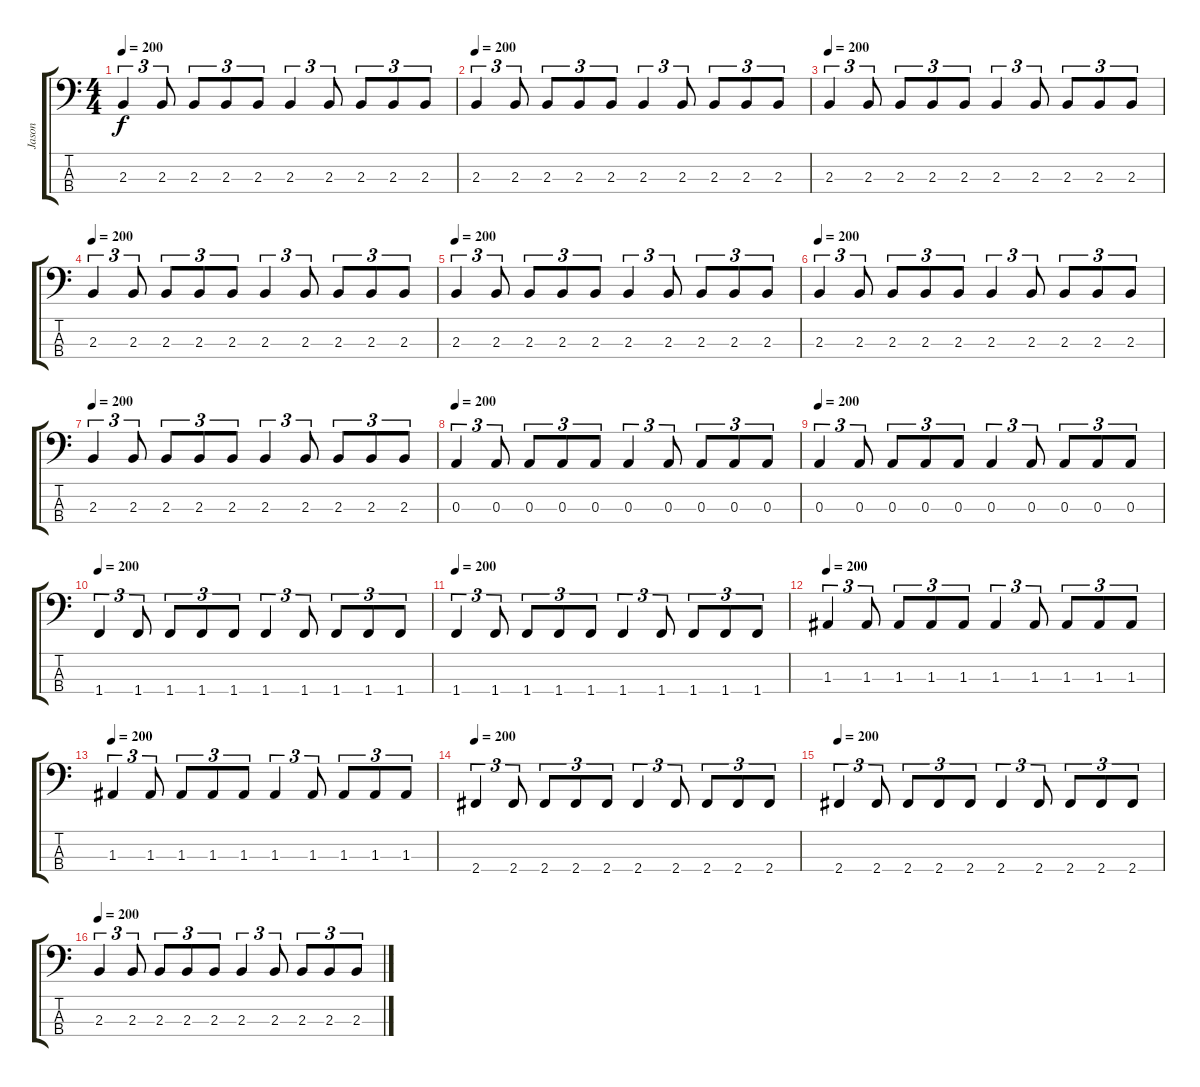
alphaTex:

\track ("Jason" "Jason") {instrument electricbassfinger}
\staff {score tabs}
\tuning (G2 D2 A1 E1) {hide}
\ts (4 4)
\tempo 200
\clef f4
\ks c
2.3.4{tu (3 2) dy f} 2.3.8{tu (3 2)} 2.3.8{tu (3 2)} 2.3.8{tu (3 2)} 2.3.8{tu (3 2)} 2.3.4{tu (3 2)} 2.3.8{tu (3 2)} 2.3.8{tu (3 2)} 2.3.8{tu (3 2)} 2.3.8{tu (3 2)} |
\tempo 200
2.3.4{tu (3 2)} 2.3.8{tu (3 2)} 2.3.8{tu (3 2)} 2.3.8{tu (3 2)} 2.3.8{tu (3 2)} 2.3.4{tu (3 2)} 2.3.8{tu (3 2)} 2.3.8{tu (3 2)} 2.3.8{tu (3 2)} 2.3.8{tu (3 2)} |
\tempo 200
2.3.4{tu (3 2)} 2.3.8{tu (3 2)} 2.3.8{tu (3 2)} 2.3.8{tu (3 2)} 2.3.8{tu (3 2)} 2.3.4{tu (3 2)} 2.3.8{tu (3 2)} 2.3.8{tu (3 2)} 2.3.8{tu (3 2)} 2.3.8{tu (3 2)} |
\tempo 200
2.3.4{tu (3 2)} 2.3.8{tu (3 2)} 2.3.8{tu (3 2)} 2.3.8{tu (3 2)} 2.3.8{tu (3 2)} 2.3.4{tu (3 2)} 2.3.8{tu (3 2)} 2.3.8{tu (3 2)} 2.3.8{tu (3 2)} 2.3.8{tu (3 2)} |
\tempo 200
2.3.4{tu (3 2)} 2.3.8{tu (3 2)} 2.3.8{tu (3 2)} 2.3.8{tu (3 2)} 2.3.8{tu (3 2)} 2.3.4{tu (3 2)} 2.3.8{tu (3 2)} 2.3.8{tu (3 2)} 2.3.8{tu (3 2)} 2.3.8{tu (3 2)} |
\tempo 200
2.3.4{tu (3 2)} 2.3.8{tu (3 2)} 2.3.8{tu (3 2)} 2.3.8{tu (3 2)} 2.3.8{tu (3 2)} 2.3.4{tu (3 2)} 2.3.8{tu (3 2)} 2.3.8{tu (3 2)} 2.3.8{tu (3 2)} 2.3.8{tu (3 2)} |
\tempo 200
2.3.4{tu (3 2)} 2.3.8{tu (3 2)} 2.3.8{tu (3 2)} 2.3.8{tu (3 2)} 2.3.8{tu (3 2)} 2.3.4{tu (3 2)} 2.3.8{tu (3 2)} 2.3.8{tu (3 2)} 2.3.8{tu (3 2)} 2.3.8{tu (3 2)} |
\tempo 200
0.3.4{tu (3 2)} 0.3.8{tu (3 2)} 0.3.8{tu (3 2)} 0.3.8{tu (3 2)} 0.3.8{tu (3 2)} 0.3.4{tu (3 2)} 0.3.8{tu (3 2)} 0.3.8{tu (3 2)} 0.3.8{tu (3 2)} 0.3.8{tu (3 2)} |
\tempo 200
0.3.4{tu (3 2)} 0.3.8{tu (3 2)} 0.3.8{tu (3 2)} 0.3.8{tu (3 2)} 0.3.8{tu (3 2)} 0.3.4{tu (3 2)} 0.3.8{tu (3 2)} 0.3.8{tu (3 2)} 0.3.8{tu (3 2)} 0.3.8{tu (3 2)} |
\tempo 200
1.4.4{tu (3 2)} 1.4.8{tu (3 2)} 1.4.8{tu (3 2)} 1.4.8{tu (3 2)} 1.4.8{tu (3 2)} 1.4.4{tu (3 2)} 1.4.8{tu (3 2)} 1.4.8{tu (3 2)} 1.4.8{tu (3 2)} 1.4.8{tu (3 2)} |
\tempo 200
1.4.4{tu (3 2)} 1.4.8{tu (3 2)} 1.4.8{tu (3 2)} 1.4.8{tu (3 2)} 1.4.8{tu (3 2)} 1.4.4{tu (3 2)} 1.4.8{tu (3 2)} 1.4.8{tu (3 2)} 1.4.8{tu (3 2)} 1.4.8{tu (3 2)} |
\tempo 200
1.3.4{tu (3 2)} 1.3.8{tu (3 2)} 1.3.8{tu (3 2)} 1.3.8{tu (3 2)} 1.3.8{tu (3 2)} 1.3.4{tu (3 2)} 1.3.8{tu (3 2)} 1.3.8{tu (3 2)} 1.3.8{tu (3 2)} 1.3.8{tu (3 2)} |
\tempo 200
1.3.4{tu (3 2)} 1.3.8{tu (3 2)} 1.3.8{tu (3 2)} 1.3.8{tu (3 2)} 1.3.8{tu (3 2)} 1.3.4{tu (3 2)} 1.3.8{tu (3 2)} 1.3.8{tu (3 2)} 1.3.8{tu (3 2)} 1.3.8{tu (3 2)} |
\tempo 200
2.4.4{tu (3 2)} 2.4.8{tu (3 2)} 2.4.8{tu (3 2)} 2.4.8{tu (3 2)} 2.4.8{tu (3 2)} 2.4.4{tu (3 2)} 2.4.8{tu (3 2)} 2.4.8{tu (3 2)} 2.4.8{tu (3 2)} 2.4.8{tu (3 2)} |
\tempo 200
2.4.4{tu (3 2)} 2.4.8{tu (3 2)} 2.4.8{tu (3 2)} 2.4.8{tu (3 2)} 2.4.8{tu (3 2)} 2.4.4{tu (3 2)} 2.4.8{tu (3 2)} 2.4.8{tu (3 2)} 2.4.8{tu (3 2)} 2.4.8{tu (3 2)} |
\tempo 200
2.3.4{tu (3 2)} 2.3.8{tu (3 2)} 2.3.8{tu (3 2)} 2.3.8{tu (3 2)} 2.3.8{tu (3 2)} 2.3.4{tu (3 2)} 2.3.8{tu (3 2)} 2.3.8{tu (3 2)} 2.3.8{tu (3 2)} 2.3.8{tu (3 2)}
